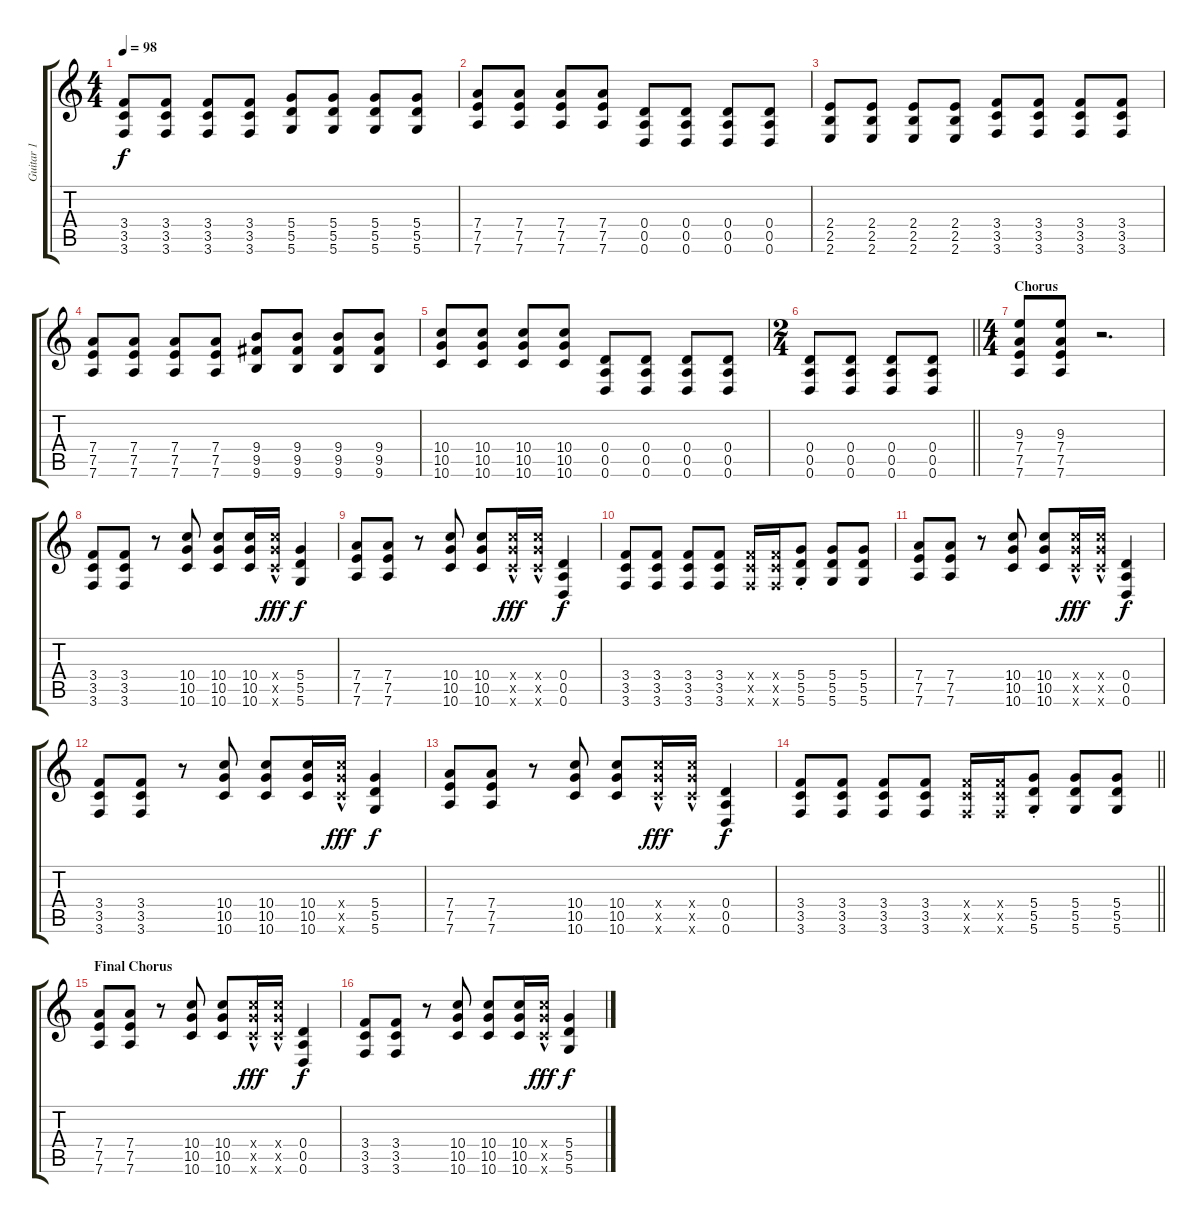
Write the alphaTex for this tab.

\track ("Guitar 1" "Guitar 1") {instrument acousticguitarsteel}
\staff {score tabs}
\tuning (E4 B3 G3 D3 A2 D2) {hide}
\ts (4 4)
\tempo 98
\clef g2
\ks c
(3.4 3.5 3.6).8{dy f} (3.4 3.5 3.6).8 (3.4 3.5 3.6).8 (3.4 3.5 3.6).8 (5.4 5.5 5.6).8 (5.4 5.5 5.6).8 (5.4 5.5 5.6).8 (5.4 5.5 5.6).8 |
(7.4 7.5 7.6).8 (7.4 7.5 7.6).8 (7.4 7.5 7.6).8 (7.4 7.5 7.6).8 (0.4 0.5 0.6).8 (0.4 0.5 0.6).8 (0.4 0.5 0.6).8 (0.4 0.5 0.6).8 |
(2.4 2.5 2.6).8 (2.4 2.5 2.6).8 (2.4 2.5 2.6).8 (2.4 2.5 2.6).8 (3.4 3.5 3.6).8 (3.4 3.5 3.6).8 (3.4 3.5 3.6).8 (3.4 3.5 3.6).8 |
(7.4 7.5 7.6).8 (7.4 7.5 7.6).8 (7.4 7.5 7.6).8 (7.4 7.5 7.6).8 (9.4 9.5 9.6).8 (9.4 9.5 9.6).8 (9.4 9.5 9.6).8 (9.4 9.5 9.6).8 |
(10.4 10.5 10.6).8 (10.4 10.5 10.6).8 (10.4 10.5 10.6).8 (10.4 10.5 10.6).8 (0.4 0.5 0.6).8 (0.4 0.5 0.6).8 (0.4 0.5 0.6).8 (0.4 0.5 0.6).8 |
\ts (2 4)
\barLineRight lightlight
(0.4 0.5 0.6).8 (0.4 0.5 0.6).8 (0.4 0.5 0.6).8 (0.4 0.5 0.6).8 |
\ts (4 4)
\section ("" "Chorus")
(9.3 7.4 7.5 7.6).8 (9.3 7.4 7.5 7.6).8 r.2{d} |
(3.4 3.5 3.6).8 (3.4 3.5 3.6).8 r.8 (10.4 10.5 10.6).8 (10.4 10.5 10.6).8 (10.4 10.5 10.6).16 (10.4{hac x} 10.5{hac x} 10.6{hac x}).16{dy fff} (5.4 5.5 5.6).4{dy f} |
(7.4 7.5 7.6).8 (7.4 7.5 7.6).8 r.8 (10.4 10.5 10.6).8 (10.4 10.5 10.6).8 (10.4{hac x} 10.5{hac x} 10.6{hac x}).16{dy fff} (10.4{hac x} 10.5{hac x} 10.6{hac x}).16 (0.4 0.5 0.6).4{dy f} |
(3.4 3.5 3.6).8 (3.4 3.5 3.6).8 (3.4 3.5 3.6).8 (3.4 3.5 3.6).8 (3.4{x} 3.5{x} 3.6{x}).16 (3.4{x} 3.5{x} 3.6{x}).16 (5.4{st} 5.5{st} 5.6{st}).8 (5.4 5.5 5.6).8 (5.4 5.5 5.6).8 |
(7.4 7.5 7.6).8 (7.4 7.5 7.6).8 r.8 (10.4 10.5 10.6).8 (10.4 10.5 10.6).8 (10.4{hac x} 10.5{hac x} 10.6{hac x}).16{dy fff} (10.4{hac x} 10.5{hac x} 10.6{hac x}).16 (0.4 0.5 0.6).4{dy f} |
(3.4 3.5 3.6).8 (3.4 3.5 3.6).8 r.8 (10.4 10.5 10.6).8 (10.4 10.5 10.6).8 (10.4 10.5 10.6).16 (10.4{hac x} 10.5{hac x} 10.6{hac x}).16{dy fff} (5.4 5.5 5.6).4{dy f} |
(7.4 7.5 7.6).8 (7.4 7.5 7.6).8 r.8 (10.4 10.5 10.6).8 (10.4 10.5 10.6).8 (10.4{hac x} 10.5{hac x} 10.6{hac x}).16{dy fff} (10.4{hac x} 10.5{hac x} 10.6{hac x}).16 (0.4 0.5 0.6).4{dy f} |
\barLineRight lightlight
(3.4 3.5 3.6).8 (3.4 3.5 3.6).8 (3.4 3.5 3.6).8 (3.4 3.5 3.6).8 (3.4{x} 3.5{x} 3.6{x}).16 (3.4{x} 3.5{x} 3.6{x}).16 (5.4{st} 5.5{st} 5.6{st}).8 (5.4 5.5 5.6).8 (5.4 5.5 5.6).8 |
\section ("" "Final Chorus")
(7.4 7.5 7.6).8 (7.4 7.5 7.6).8 r.8 (10.4 10.5 10.6).8 (10.4 10.5 10.6).8 (10.4{hac x} 10.5{hac x} 10.6{hac x}).16{dy fff} (10.4{hac x} 10.5{hac x} 10.6{hac x}).16 (0.4 0.5 0.6).4{dy f} |
(3.4 3.5 3.6).8 (3.4 3.5 3.6).8 r.8 (10.4 10.5 10.6).8 (10.4 10.5 10.6).8 (10.4 10.5 10.6).16 (10.4{hac x} 10.5{hac x} 10.6{hac x}).16{dy fff} (5.4 5.5 5.6).4{dy f}
